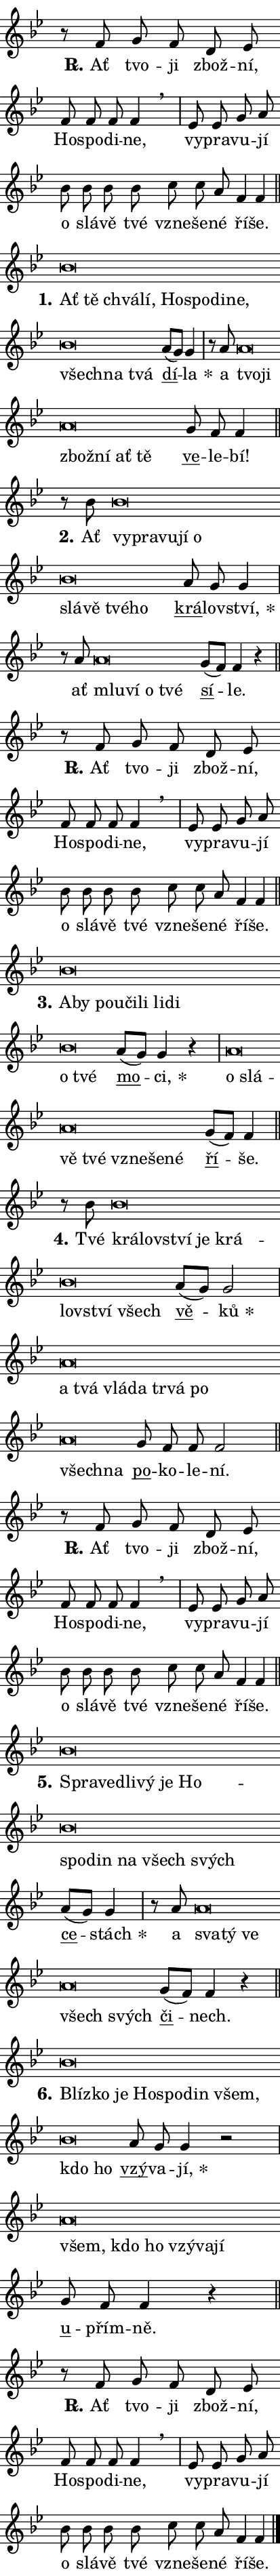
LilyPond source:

\version "2.22.1"
\header { tagline = "" }
\paper {
  indent = 0\cm
  top-margin = 0\cm
  right-margin = 0\cm
  bottom-margin = 0\cm
  left-margin = 0\cm
  paper-width = 7\cm
  page-breaking = #ly:one-page-breaking
  system-system-spacing.basic-distance = #11
  score-system-spacing.basic-distance = #11.3
  ragged-last = ##f
}


%% Author: Thomas Morley
%% https://lists.gnu.org/archive/html/lilypond-user/2020-05/msg00002.html
#(define (line-position grob)
"Returns position of @var[grob} in current system:
   @code{'start}, if at first time-step
   @code{'end}, if at last time-step
   @code{'middle} otherwise
"
  (let* ((col (ly:item-get-column grob))
         (ln (ly:grob-object col 'left-neighbor))
         (rn (ly:grob-object col 'right-neighbor))
         (col-to-check-left (if (ly:grob? ln) ln col))
         (col-to-check-right (if (ly:grob? rn) rn col))
         (break-dir-left
           (and
             (ly:grob-property col-to-check-left 'non-musical #f)
             (ly:item-break-dir col-to-check-left)))
         (break-dir-right
           (and
             (ly:grob-property col-to-check-right 'non-musical #f)
             (ly:item-break-dir col-to-check-right))))
        (cond ((eqv? 1 break-dir-left) 'start)
              ((eqv? -1 break-dir-right) 'end)
              (else 'middle))))

#(define (tranparent-at-line-position vctor)
  (lambda (grob)
  "Relying on @code{line-position} select the relevant enry from @var{vctor}.
Used to determine transparency,"
    (case (line-position grob)
      ((end) (not (vector-ref vctor 0)))
      ((middle) (not (vector-ref vctor 1)))
      ((start) (not (vector-ref vctor 2))))))

noteHeadBreakVisibility =
#(define-music-function (break-visibility)(vector?)
"Makes @code{NoteHead}s transparent relying on @var{break-visibility}"
#{
  \override NoteHead.transparent =
    #(tranparent-at-line-position break-visibility)
#})

#(define delete-ledgers-for-transparent-note-heads
  (lambda (grob)
    "Reads whether a @code{NoteHead} is transparent.
If so this @code{NoteHead} is removed from @code{'note-heads} from
@var{grob}, which is supposed to be @code{LedgerLineSpanner}.
As a result ledgers are not printed for this @code{NoteHead}"
    (let* ((nhds-array (ly:grob-object grob 'note-heads))
           (nhds-list
             (if (ly:grob-array? nhds-array)
                 (ly:grob-array->list nhds-array)
                 '()))
           ;; Relies on the transparent-property being done before
           ;; Staff.LedgerLineSpanner.after-line-breaking is executed.
           ;; This is fragile ...
           (to-keep
             (remove
               (lambda (nhd)
                 (ly:grob-property nhd 'transparent #f))
               nhds-list)))
      ;; TODO find a better method to iterate over grob-arrays, similiar
      ;; to filter/remove etc for lists
      ;; For now rebuilt from scratch
      (set! (ly:grob-object grob 'note-heads)  '())
      (for-each
        (lambda (nhd)
          (ly:pointer-group-interface::add-grob grob 'note-heads nhd))
        to-keep))))

hideNotes = {
  \noteHeadBreakVisibility #begin-of-line-visible
}
unHideNotes = {
  \noteHeadBreakVisibility #all-visible
}

% work-around for resetting accidentals
% https://lilypond.org/doc/v2.23/Documentation/notation/displaying-rhythms#unmetered-music
cadenzaMeasure = {
  \cadenzaOff
  \partial 1024 s1024
  \cadenzaOn
}

#(define-markup-command (accent layout props text) (markup?)
  "Underline accented syllable"
  (interpret-markup layout props
    #{\markup \override #'(offset . 4.3) \underline { #text }#}))

responsum = \markup \concat {
  "R" \hspace #-1.05 \path #0.1 #'((moveto 0 0.07) (lineto 0.9 0.8)) \hspace #0.05 "."
}

\layout {
    \context {
        \Staff
        \remove "Time_signature_engraver"
        \override LedgerLineSpanner.after-line-breaking = #delete-ledgers-for-transparent-note-heads
    }
    \context {
        \Voice {
            \override NoteHead.output-attributes = #'((class . "notehead"))
            \override Hairpin.height = #0.55
        }
    }
    \context {
        \Lyrics {
            \override StanzaNumber.output-attributes = #'((class . "stanzanumber"))
            \override LyricSpace.minimum-distance = #0.9
            \override LyricText.font-name = #"TeX Gyre Schola"
            \override LyricText.font-size = 1
            \override StanzaNumber.font-name = #"TeX Gyre Schola Bold"
            \override StanzaNumber.font-size = 1
        }
    }
}

% magnetic-lyrics.ily
%
%   written by
%     Jean Abou Samra <jean@abou-samra.fr>
%     Werner Lemberg <wl@gnu.org>
%
%   adapted by
%     Jiri Hon <jiri.hon@gmail.com>
%
% Version 2022-Apr-15

% https://www.mail-archive.com/lilypond-user@gnu.org/msg149350.html

#(define (Left_hyphen_pointer_engraver context)
   "Collect syllable-hyphen-syllable occurrences in lyrics and store
them in properties.  This engraver only looks to the left.  For
example, if the lyrics input is @code{foo -- bar}, it does the
following.

@itemize @bullet
@item
Set the @code{text} property of the @code{LyricHyphen} grob between
@q{foo} and @q{bar} to @code{foo}.

@item
Set the @code{left-hyphen} property of the @code{LyricText} grob with
text @q{foo} to the @code{LyricHyphen} grob between @q{foo} and
@q{bar}.
@end itemize

Use this auxiliary engraver in combination with the
@code{lyric-@/text::@/apply-@/magnetic-@/offset!} hook."
   (let ((hyphen #f)
         (text #f))
     (make-engraver
      (acknowledgers
       ((lyric-syllable-interface engraver grob source-engraver)
        (set! text grob)))
      (end-acknowledgers
       ((lyric-hyphen-interface engraver grob source-engraver)
        ;(when (not (grob::has-interface grob 'lyric-space-interface))
          (set! hyphen grob)));)
      ((stop-translation-timestep engraver)
       (when (and text hyphen)
         (ly:grob-set-object! text 'left-hyphen hyphen))
       (set! text #f)
       (set! hyphen #f)))))

#(define (lyric-text::apply-magnetic-offset! grob)
   "If the space between two syllables is less than the value in
property @code{LyricText@/.details@/.squash-threshold}, move the right
syllable to the left so that it gets concatenated with the left
syllable.

Use this function as a hook for
@code{LyricText@/.after-@/line-@/breaking} if the
@code{Left_@/hyphen_@/pointer_@/engraver} is active."
   (let ((hyphen (ly:grob-object grob 'left-hyphen #f)))
     (when hyphen
       (let ((left-text (ly:spanner-bound hyphen LEFT)))
         (when (grob::has-interface left-text 'lyric-syllable-interface)
           (let* ((common (ly:grob-common-refpoint grob left-text X))
                  (this-x-ext (ly:grob-extent grob common X))
                  (left-x-ext
                   (begin
                     ;; Trigger magnetism for left-text.
                     (ly:grob-property left-text 'after-line-breaking)
                     (ly:grob-extent left-text common X)))
                  ;; `delta` is the gap width between two syllables.
                  (delta (- (interval-start this-x-ext)
                            (interval-end left-x-ext)))
                  (details (ly:grob-property grob 'details))
                  (threshold (assoc-get 'squash-threshold details 0.2)))
             (when (< delta threshold)
               (let* (;; We have to manipulate the input text so that
                      ;; ligatures crossing syllable boundaries are not
                      ;; disabled.  For languages based on the Latin
                      ;; script this is essentially a beautification.
                      ;; However, for non-Western scripts it can be a
                      ;; necessity.
                      (lt (ly:grob-property left-text 'text))
                      (rt (ly:grob-property grob 'text))
                      (is-space (grob::has-interface hyphen 'lyric-space-interface))
                      (space (if is-space " " ""))
                      (space-markup (grob-interpret-markup grob " "))
                      (space-size (interval-length (ly:stencil-extent space-markup X)))
                      (extra-delta (if is-space space-size 0))
                      ;; Append new syllable.
                      (ltrt-space (if (and (string? lt) (string? rt))
                                (string-append lt space rt)
                                (make-concat-markup (list lt space rt))))
                      ;; Right-align `ltrt` to the right side.
                      (ltrt-space-markup (grob-interpret-markup
                               grob
                               (make-translate-markup
                                (cons (interval-length this-x-ext) 0)
                                (make-right-align-markup ltrt-space)))))
                 (begin
                   ;; Don't print `left-text`.
                   (ly:grob-set-property! left-text 'stencil #f)
                   ;; Set text and stencil (which holds all collected
                   ;; syllables so far) and shift it to the left.
                   (ly:grob-set-property! grob 'text ltrt-space)
                   (ly:grob-set-property! grob 'stencil ltrt-space-markup)
                   (ly:grob-translate-axis! grob (- (- delta extra-delta)) X))))))))))


#(define (lyric-hyphen::displace-bounds-first grob)
   ;; Make very sure this callback isn't triggered too early.
   (let ((left (ly:spanner-bound grob LEFT))
         (right (ly:spanner-bound grob RIGHT)))
     (ly:grob-property left 'after-line-breaking)
     (ly:grob-property right 'after-line-breaking)
     (ly:lyric-hyphen::print grob)))

squashThreshold = #0.4

\layout {
  \context {
    \Lyrics
    \consists #Left_hyphen_pointer_engraver
    \override LyricText.after-line-breaking =
      #lyric-text::apply-magnetic-offset!
    \override LyricHyphen.stencil = #lyric-hyphen::displace-bounds-first
    \override LyricText.details.squash-threshold = \squashThreshold
    \override LyricHyphen.minimum-distance = 0
    \override LyricHyphen.minimum-length = \squashThreshold
  }
}

squash = \override LyricText.details.squash-threshold = 9999
unSquash = \override LyricText.details.squash-threshold = \squashThreshold

left = \override LyricText.self-alignment-X = #LEFT
unLeft = \revert LyricText.self-alignment-X

starOffset = #(lambda (grob) 
                (let ((x_offset (ly:self-alignment-interface::aligned-on-x-parent grob)))
                  (if (= x_offset 0) 0 (+ x_offset 1.2))))

star = #(define-music-function (syllable)(string?)
"Append star separator at the end of a syllable"
#{
  \once \override LyricText.X-offset = #starOffset
  \lyricmode { \markup {
    #syllable
    \override #'((font-name . "TeX Gyre Schola Bold")) \hspace #0.2 \lower #0.65 \larger "*"
  } }
#})

starAccent = #(define-music-function (syllable)(string?)
"Append star separator at the end of a syllable and make accent"
#{
  \once \override LyricText.X-offset = #starOffset
  \lyricmode { \markup {
    \accent #syllable
    \override #'((font-name . "TeX Gyre Schola Bold")) \hspace #0.2 \lower #0.65 \larger "*"
  } }
#})

breath = #(define-music-function (syllable)(string?)
"Append breathing indicator at the end of a syllable"
#{
  \lyricmode { \markup { #syllable "+" } }
#})

optionalBreath = #(define-music-function (syllable)(string?)
"Append optional breathing indicator at the end of a syllable"
#{
  \lyricmode { \markup { #syllable "(+)" } }
#})


\score {
    <<
        \new Voice = "melody" { \cadenzaOn \key bes \major \relative { r8 f' g f d es \bar "" f f f f4 \breathe \cadenzaMeasure \bar "|" es8 es \bar "" g a \bar "" bes bes bes bes \bar "" c c a f4 f \cadenzaMeasure \bar "||" \break } }
        \new Lyrics \lyricsto "melody" { \lyricmode { \set stanza = \responsum
Ať tvo -- ji zbož -- ní, Ho -- spo -- di -- ne, vy -- pra -- vu -- jí o slá -- vě tvé vzne -- še -- né ří -- še. } }
    >>
    \layout {}
}

\score {
    <<
        \new Voice = "melody" { \cadenzaOn \key bes \major \relative { bes'\breve*1/16 \hideNotes \breve*1/16 \bar "" \breve*1/16 \bar "" \breve*1/16 \bar "" \breve*1/16 \bar "" \breve*1/16 \bar "" \breve*1/16 \bar "" \breve*1/16 \bar "" \breve*1/16 \bar "" \breve*1/16 \breve*1/16 \bar "" \unHideNotes \bar "" a8[( g)] g4 \cadenzaMeasure \bar "|" r8 a8 a\breve*1/16 \hideNotes \breve*1/16 \bar "" \breve*1/16 \bar "" \breve*1/16 \bar "" \breve*1/16 \breve*1/16 \bar "" \unHideNotes \bar "" g8 f f4 \cadenzaMeasure \bar "||" \break } }
        \new Lyrics \lyricsto "melody" { \lyricmode { \set stanza = "1."
\left Ať \squash tě chvá -- lí, Ho -- spo -- di -- ne, všech -- na tvá \unLeft \unSquash \markup \accent dí -- \star la a \left tvo -- \squash ji zbož -- ní ať tě \unLeft \unSquash \markup \accent ve -- le -- bí! } }
    >>
    \layout {}
}

\score {
    <<
        \new Voice = "melody" { \cadenzaOn \key bes \major \relative { r8 bes'8 bes\breve*1/16 \hideNotes \breve*1/16 \bar "" \breve*1/16 \bar "" \breve*1/16 \bar "" \breve*1/16 \bar "" \breve*1/16 \bar "" \breve*1/16 \bar "" \breve*1/16 \breve*1/16 \bar "" \unHideNotes \bar "" a8 g g4 \cadenzaMeasure \bar "|" r8 a8 a\breve*1/16 \hideNotes \breve*1/16 \bar "" \breve*1/16 \breve*1/16 \bar "" \unHideNotes \bar "" g8[( f)] f4 r \cadenzaMeasure \bar "||" \break } }
        \new Lyrics \lyricsto "melody" { \lyricmode { \set stanza = "2."
Ať \left vy -- \squash pra -- vu -- jí o slá -- vě tvé -- ho \unLeft \unSquash \markup \accent krá -- lov -- \star ství, ať \left mlu -- \squash ví o tvé \unLeft \unSquash \markup \accent sí -- le. } }
    >>
    \layout {}
}

\score {
    <<
        \new Voice = "melody" { \cadenzaOn \key bes \major \relative { r8 f' g f d es \bar "" f f f f4 \breathe \cadenzaMeasure \bar "|" es8 es \bar "" g a \bar "" bes bes bes bes \bar "" c c a f4 f \cadenzaMeasure \bar "||" \break } }
        \new Lyrics \lyricsto "melody" { \lyricmode { \set stanza = \responsum
Ať tvo -- ji zbož -- ní, Ho -- spo -- di -- ne, vy -- pra -- vu -- jí o slá -- vě tvé vzne -- še -- né ří -- še. } }
    >>
    \layout {}
}

\score {
    <<
        \new Voice = "melody" { \cadenzaOn \key bes \major \relative { bes'\breve*1/16 \hideNotes \breve*1/16 \bar "" \breve*1/16 \bar "" \breve*1/16 \bar "" \breve*1/16 \bar "" \breve*1/16 \bar "" \breve*1/16 \bar "" \breve*1/16 \bar "" \breve*1/16 \breve*1/16 \bar "" \unHideNotes \bar "" a8[( g)] g4 r \cadenzaMeasure \bar "|" a\breve*1/16 \hideNotes \breve*1/16 \bar "" \breve*1/16 \bar "" \breve*1/16 \bar "" \breve*1/16 \bar "" \breve*1/16 \breve*1/16 \bar "" \unHideNotes \bar "" g8[( f)] f4 \cadenzaMeasure \bar "||" \break } }
        \new Lyrics \lyricsto "melody" { \lyricmode { \set stanza = "3."
\left A -- \squash by po -- u -- či -- li li -- di o tvé \unLeft \unSquash \markup \accent mo -- \star ci, \left o \squash slá -- vě tvé vzne -- še -- né \unLeft \unSquash \markup \accent ří -- še. } }
    >>
    \layout {}
}

\score {
    <<
        \new Voice = "melody" { \cadenzaOn \key bes \major \relative { r8 bes'8 bes\breve*1/16 \hideNotes \breve*1/16 \bar "" \breve*1/16 \bar "" \breve*1/16 \bar "" \breve*1/16 \bar "" \breve*1/16 \bar "" \breve*1/16 \breve*1/16 \bar "" \unHideNotes \bar "" a8[( g)] g2 \cadenzaMeasure \bar "|" a\breve*1/16 \hideNotes \breve*1/16 \bar "" \breve*1/16 \bar "" \breve*1/16 \bar "" \breve*1/16 \bar "" \breve*1/16 \bar "" \breve*1/16 \bar "" \breve*1/16 \breve*1/16 \bar "" \unHideNotes \bar "" g8 f f f2 \cadenzaMeasure \bar "||" \break } }
        \new Lyrics \lyricsto "melody" { \lyricmode { \set stanza = "4."
Tvé \left krá -- \squash lov -- ství je krá -- lov -- ství všech \unLeft \unSquash \markup \accent vě -- \star ků \left a \squash tvá vlá -- da tr -- vá po všech -- na \unLeft \unSquash \markup \accent po -- ko -- le -- ní. } }
    >>
    \layout {}
}

\score {
    <<
        \new Voice = "melody" { \cadenzaOn \key bes \major \relative { r8 f' g f d es \bar "" f f f f4 \breathe \cadenzaMeasure \bar "|" es8 es \bar "" g a \bar "" bes bes bes bes \bar "" c c a f4 f \cadenzaMeasure \bar "||" \break } }
        \new Lyrics \lyricsto "melody" { \lyricmode { \set stanza = \responsum
Ať tvo -- ji zbož -- ní, Ho -- spo -- di -- ne, vy -- pra -- vu -- jí o slá -- vě tvé vzne -- še -- né ří -- še. } }
    >>
    \layout {}
}

\score {
    <<
        \new Voice = "melody" { \cadenzaOn \key bes \major \relative { bes'\breve*1/16 \hideNotes \breve*1/16 \bar "" \breve*1/16 \bar "" \breve*1/16 \bar "" \breve*1/16 \bar "" \breve*1/16 \bar "" \breve*1/16 \bar "" \breve*1/16 \bar "" \breve*1/16 \bar "" \breve*1/16 \breve*1/16 \bar "" \unHideNotes \bar "" a8[( g)] g4 \cadenzaMeasure \bar "|" r8 a8 a\breve*1/16 \hideNotes \breve*1/16 \bar "" \breve*1/16 \bar "" \breve*1/16 \breve*1/16 \bar "" \unHideNotes \bar "" g8[( f)] f4 r \cadenzaMeasure \bar "||" \break } }
        \new Lyrics \lyricsto "melody" { \lyricmode { \set stanza = "5."
\left Spra -- \squash ve -- dli -- vý je Ho -- spo -- din na všech svých \unLeft \unSquash \markup \accent ce -- \star stách a \left sva -- \squash tý ve všech svých \unLeft \unSquash \markup \accent či -- nech. } }
    >>
    \layout {}
}

\score {
    <<
        \new Voice = "melody" { \cadenzaOn \key bes \major \relative { bes'\breve*1/16 \hideNotes \breve*1/16 \bar "" \breve*1/16 \bar "" \breve*1/16 \bar "" \breve*1/16 \bar "" \breve*1/16 \bar "" \breve*1/16 \bar "" \breve*1/16 \breve*1/16 \bar "" \unHideNotes \bar "" a8 g g4 r2 \cadenzaMeasure \bar "|" a\breve*1/16 \hideNotes \breve*1/16 \bar "" \breve*1/16 \bar "" \breve*1/16 \bar "" \breve*1/16 \breve*1/16 \bar "" \unHideNotes \bar "" g8 f f4 r \cadenzaMeasure \bar "||" \break } }
        \new Lyrics \lyricsto "melody" { \lyricmode { \set stanza = "6."
\left Blíz -- \squash ko je Ho -- spo -- din všem, kdo ho \unLeft \unSquash \markup \accent vzý -- va -- \star jí, \left všem, \squash kdo ho vzý -- va -- jí \unLeft \unSquash \markup \accent u -- přím -- ně. } }
    >>
    \layout {}
}

\score {
    <<
        \new Voice = "melody" { \cadenzaOn \key bes \major \relative { r8 f' g f d es \bar "" f f f f4 \breathe \cadenzaMeasure \bar "|" es8 es \bar "" g a \bar "" bes bes bes bes \bar "" c c a f4 f \cadenzaMeasure \bar "||" \break } \bar "|." }
        \new Lyrics \lyricsto "melody" { \lyricmode { \set stanza = \responsum
Ať tvo -- ji zbož -- ní, Ho -- spo -- di -- ne, vy -- pra -- vu -- jí o slá -- vě tvé vzne -- še -- né ří -- še. } }
    >>
    \layout {}
}
